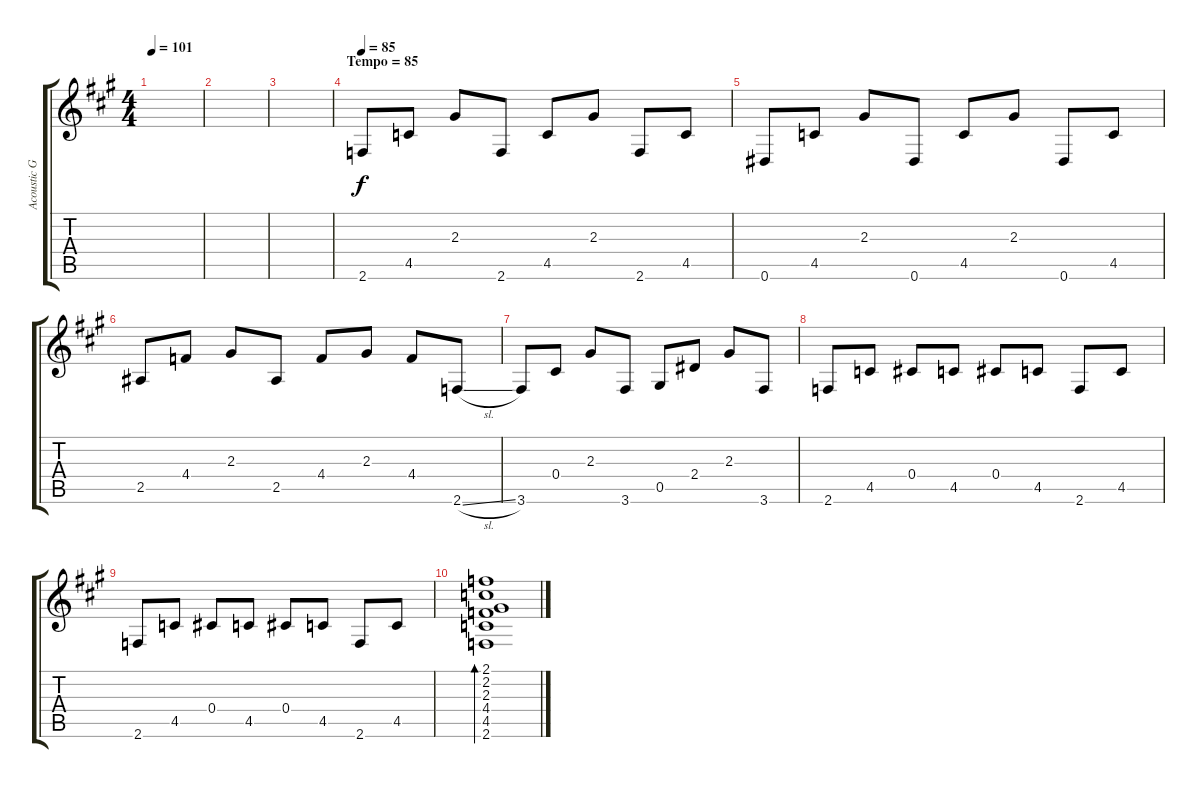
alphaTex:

\track ("Acoustic Guitar" "Acoustic G") {instrument acousticguitarsteel}
\staff {score tabs}
\tuning (Eb4 Bb3 Gb3 Db3 Ab2 Eb2) {hide}
\ts (4 4)
\tempo 101
\clef g2
\ks a
|
|
|
\section ("" "Tempo = 85")
\tempo 85
2.6.8 4.5.8 2.3.8 2.6.8 4.5.8 2.3.8 2.6.8 4.5.8 |
0.6.8 4.5.8 2.3.8 0.6.8 4.5.8 2.3.8 0.6.8 4.5.8 |
2.5.8 4.4.8 2.3.8 2.5.8 4.4.8 2.3.8 4.4.8 2.6{sl}.8 |
3.6.8 0.4.8 2.3.8 3.6.8 0.5.8 2.4.8 2.3.8 3.6.8 |
2.6.8 4.5.8 0.4.8 4.5.8 0.4.8 4.5.8 2.6.8 4.5.8 |
2.6.8 4.5.8 0.4.8 4.5.8 0.4.8 4.5.8 2.6.8 4.5.8 |
(2.1 2.2 2.3 4.4 4.5 2.6).1{bd 240}
